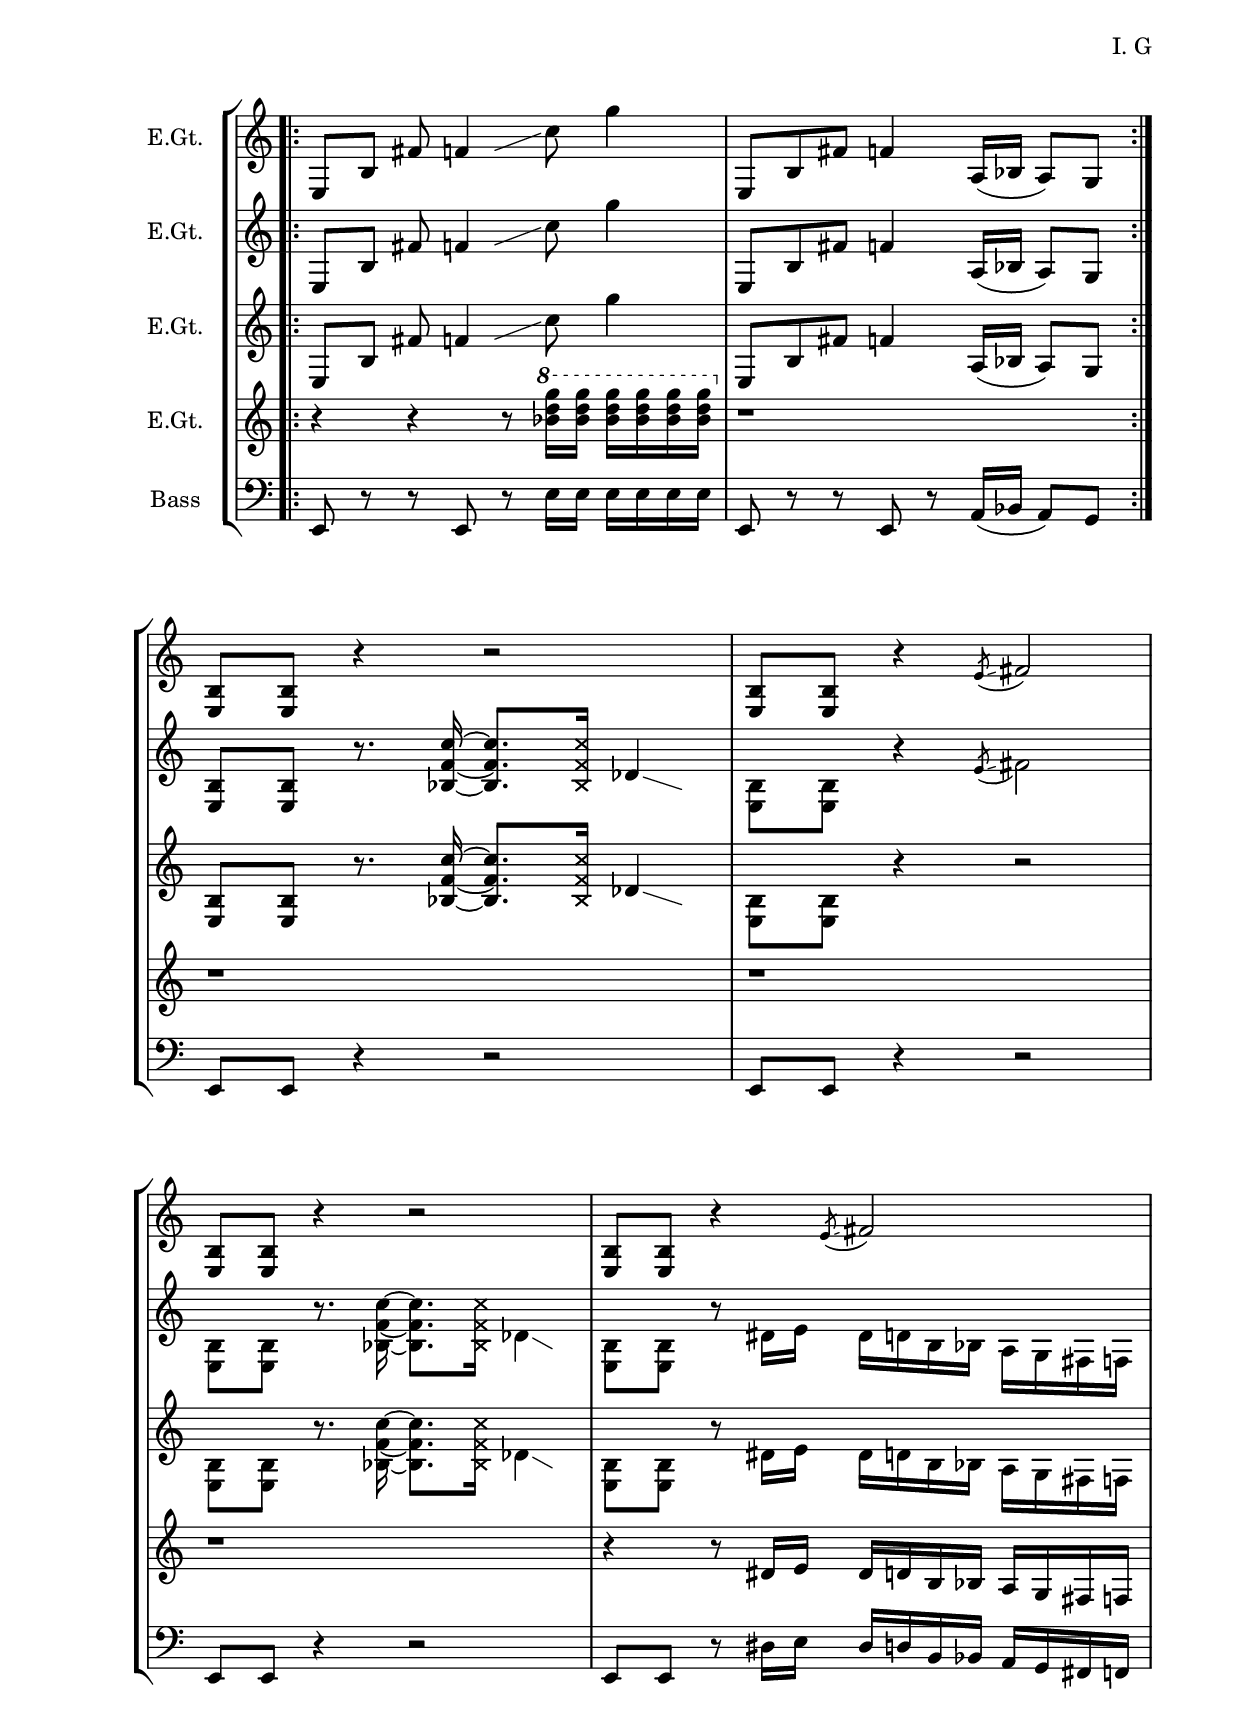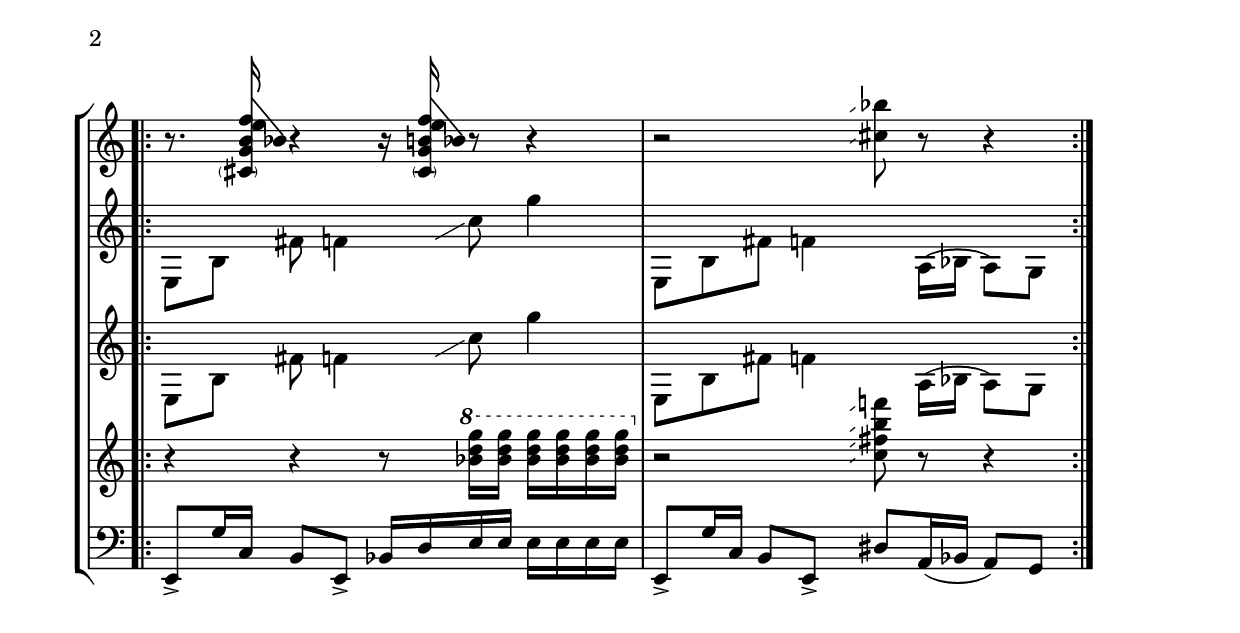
\version "2.19.15"

\include "noteHeads.ly"

\paper {
  #(set-paper-size "a4")
  top-system-spacing #'basic-distance = #25
  top-markup-spacing #'basic-distance = #8
  markup-system-spacing #'basic-distance = #30
  system-system-spacing #'basic-distance = #30
  last-bottom-spacing #'basic-distance = #15
  two-sided = ##t
  inner-margin = 25
  outer-margin = 15
}

\layout {
  \context {
    \Score
    \remove "Bar_number_engraver"
  }
}

\header{
  title = ""
  composer = "I. G"
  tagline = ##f
}

tema = {
  e8[ b] fis'
  \once \override Glissando.bound-details.left.X = #33
  f'4\glissando c''8 g''4 | e8 b fis' f'4 a16( bes a8) g |
}

\score {
  \new StaffGroup
  <<
    \new Staff \with {
      instrumentName = "E.Gt."
    }
    {
      \clef treble
      \time 4/4
      \override Staff.TimeSignature #'stencil = ##f
      \tema
      <e b>8 q r4 r2 | <e b>8 q r4 \acciaccatura e'8 \glissando fis'2 |
      <e b>8 q r4 r2 | <e b>8 q r4 \acciaccatura e'8 \glissando fis'2 |
      r8.
      \override Stem #'(details lengths) = #'(5)
      <<
        {
          \once \override Stem #'length = #22
          \displaceHeads #'(0 0 0 1 -1)
          <\parenthesize cis' g' b' e'' f''>16
        }
        \\
        {
          \voiceThree
          \once \override NoteHead #'X-offset = #2
          \once \override Stem #'rotation = #'(40 0 0)
          \once \override Stem #'extra-offset = #'(0.2 . -0.2)
          \once \override Stem #'length = #9.5
          \hide Flag
          %\once \override Flag.stencil = ##f
          \once \override Accidental #'extra-offset = #'(3.7 . 0)
          bes'
        }
      >>
      r4 r16
      <<
        {
          \once \override Stem #'length = #22
          \displaceHeads #'(0 0 0 1 -1)
          <\parenthesize cis' g' b'! e'' f''>16
        }
        \\
        {
          \voiceThree
          \once \override NoteHead #'X-offset = #2
          \once \override Stem #'rotation = #'(40 0 0)
          \once \override Stem #'extra-offset = #'(0.2 . -0.2)
          \once \override Stem #'length = #9.5
          \hide Flag
          %\once \override Flag.stencil = ##f
          \once \override Accidental #'extra-offset = #'(4.7 . 0)
          bes'
        }
      >>
      r8 r4 |
      \revert Stem #'details
      r2 \hideNotes
      \grace { <a' g''>16\glissando }
      \unHideNotes
      <cis'' bes''> 8 r r4 |
    }
    \new Staff \with {
      instrumentName = "E.Gt."
    }
    {
      \clef treble
      \time 4/4
      \override Staff.TimeSignature #'stencil = ##f
      \tema
      <e b>8 q r8. <bes f' c''>16~ q8. \deadNotesOn q16 \deadNotesOff \afterGrace des'4\glissando {
        \stemDown \hideNotes
        a16
      }\unHideNotes
      | <e b>8 q r4 \acciaccatura e'8 \glissando fis'2 |
      <e b>8 q r8. <bes f' c''>16~ q8. \deadNotesOn q16 \deadNotesOff \afterGrace des'4\glissando {
        \stemDown \hideNotes
        a16
      }\unHideNotes
      | <e b>8 q r8 dis'16 e' dis' d' b bes a g fis f |
      \tema
    }
    \new Staff \with {
      instrumentName = "E.Gt."
    }
    {
      \clef treble
      \time 4/4
      \override Staff.TimeSignature #'stencil = ##f
      \tema
      <e b>8 q r8. <bes f' c''>16~ q8. \deadNotesOn q16 \deadNotesOff \afterGrace des'4\glissando {
        \stemDown \hideNotes
        a16
      }\unHideNotes
      | <e b>8 q r4 r2 |
      <e b>8 q r8. <bes f' c''>16~ q8. \deadNotesOn q16 \deadNotesOff \afterGrace des'4\glissando {
        \stemDown \hideNotes
        a16
      }\unHideNotes
      | <e b>8 q r8 dis'16 e' dis' d' b bes a g fis f |
      \tema
    }
    \new Staff \with {
      instrumentName = "E.Gt."
    }
    {
      \clef treble
      \time 4/4
      \override Staff.TimeSignature #'stencil = ##f
      r4 r r8 \ottava #1 <bes'' d''' g'''>16 q q q q q \ottava #0 | r1 |
      r1 | r | r |r4 r8 dis'16 e' dis' d' b bes a g fis f |
      r4 r r8 \ottava #1 <bes'' d''' g'''>16 q q q q q \ottava #0 | r2 \hideNotes
      \grace { <a' d'' g'' d'''>16\glissando }
      \unHideNotes
      <c'' fis'' b'' f'''!> 8 r r4 |
    }
    \new Staff \with {
      instrumentName = "Bass"
    }
    {
      \clef bass
      \time 4/4
      \override Staff.TimeSignature #'stencil = ##f
      \bar ".|:" e,8 r r e, r e16 e e e e e | e,8 r r e, r a,16( bes, a,8) g, \bar ":|." \break
      e,8 e, r4 r2 | e,8 e, r4 r2 | \break
      e,8 e, r4 r2 | e,8 e, r8 dis16 e dis d b, bes, a, g, fis, f, \bar "||" \break
      \bar ".|:" e,8-> g16 c b,8 e,-> bes,16 d e e e e e e |e,8-> g16 c b,8 e,-> dis a,16( bes, a,8) g,
      \bar ":|." \break
      
    }
  >>
}